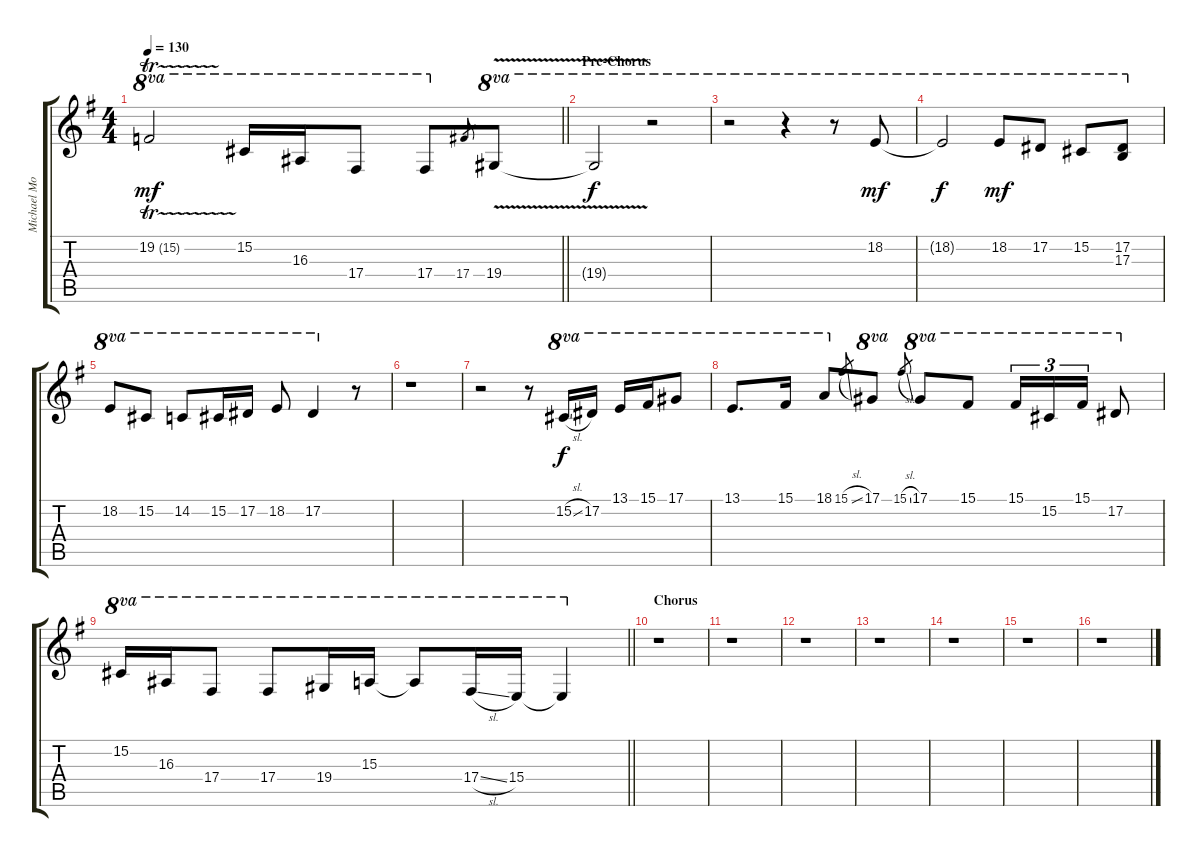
\track ("Michael Monroe - Harmonica" "Michael Mo") {instrument harmonica}
\staff {score tabs}
\tuning (Eb4 Bb3 Gb3 Db3 Ab2 Eb2) {hide}
\ts (4 4)
\tempo 130
\clef g2
\barLineRight lightlight
\ks g
19.2{tr (15 32)}.2{ot 8va dy mf} 15.2.16{ot 8va} 16.3.16{ot 8va} 17.4.8{ot 8va} 17.4.8{ot 8va} 17.4.8{gr} 19.4{v}.8{ot 8va} |
\section ("" "Pre-Chorus")
19.4{t}.2{ot 8va dy f} r.2{ot 8va} |
r.2{ot 8va} r.4{ot 8va} r.8{ot 8va} 18.2.8{ot 8va dy mf} |
18.2{t}.2{ot 8va dy f} 18.2.8{ot 8va dy mf} 17.2.8{ot 8va} 15.2.8{ot 8va} (17.2 17.3).8{ot 8va} |
18.2.8{ot 8va} 15.2.8{ot 8va} 14.2.8{ot 8va} 15.2.16{ot 8va} 17.2.16{ot 8va} 18.2.8{ot 8va} 17.2.4{ot 8va} r.8 |
r.1 |
r.2 r.8 15.2{sl}.16{ot 8va dy f} 17.2.16{ot 8va} 13.1.16{ot 8va} 15.1.16{ot 8va} 17.1.8{ot 8va} |
13.1.8{d ot 8va} 15.1.16{ot 8va} 18.1.8{ot 8va} 15.1{sl}.8{gr} 17.1.8{ot 8va} 15.1{sl}.8{gr} 17.1.8{ot 8va} 15.1.8{ot 8va} 15.1.16{tu (3 2) ot 8va} 15.2.16{tu (3 2) ot 8va} 15.1.16{tu (3 2) ot 8va} 17.2.8{ot 8va} |
\barLineRight lightlight
15.2.16{ot 8va} 16.3.16{ot 8va} 17.4.8{ot 8va} 17.4.8{ot 8va} 19.4.16{ot 8va} 15.3.16{ot 8va} 15.3{t}.8{ot 8va} 17.4{sl}.16{ot 8va} 15.4.16{ot 8va} 15.4{t}.4{ot 8va} |
\section ("" "Chorus")
r.1 |
r.1 |
r.1 |
r.1 |
r.1 |
r.1 |
r.1
